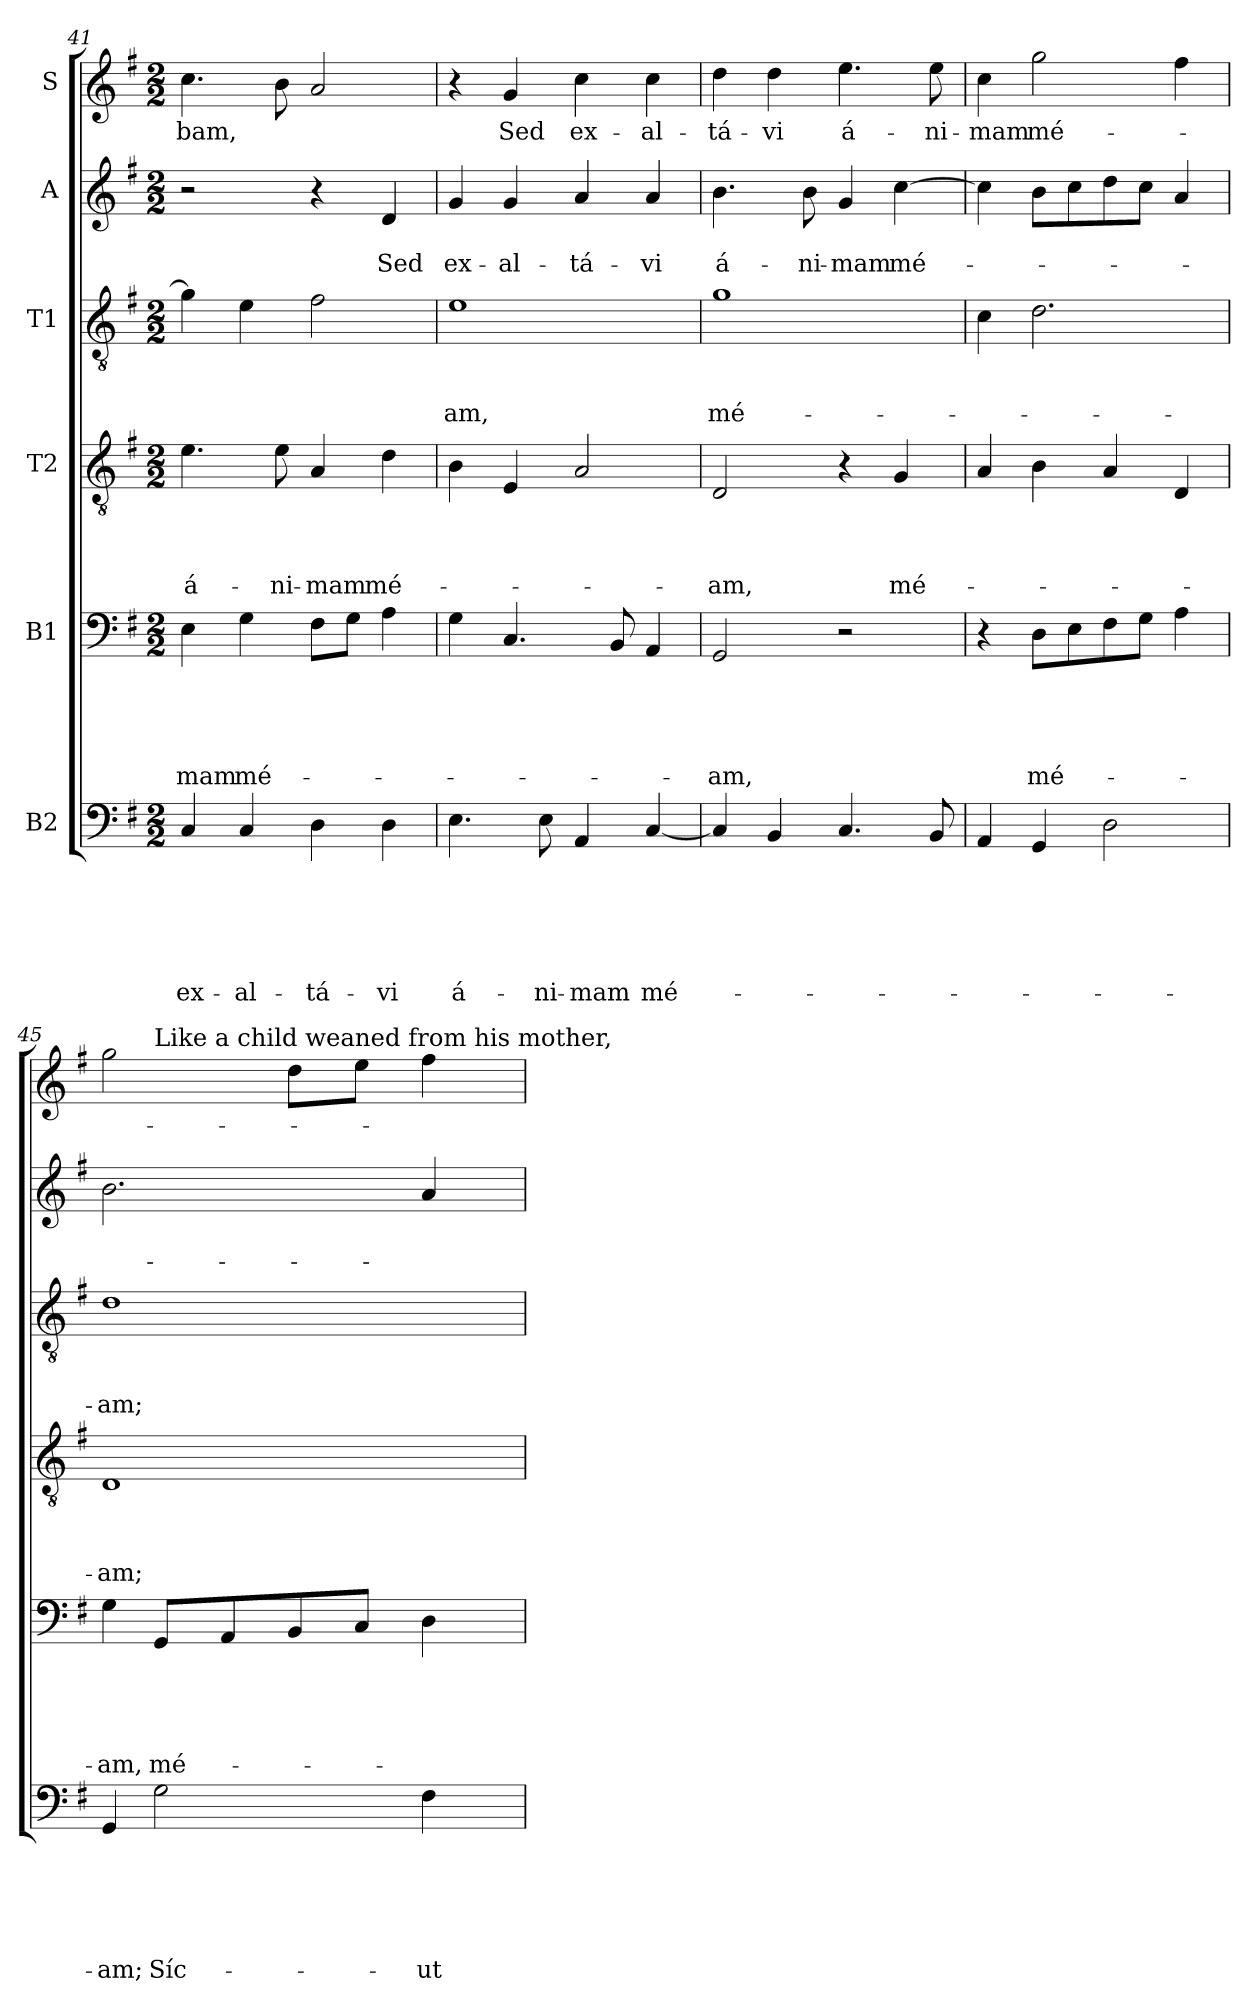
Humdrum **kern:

**kern	**text	**text	**text	**text	**text	**text	**kern	**text	**text	**text	**text	**text	**kern	**text	**text	**text	**text	**kern	**text	**text	**text	**kern	**text	**text	**kern	**text
*part6	*part6	*part6	*part6	*part6	*part6	*part6	*part5	*part5	*part5	*part5	*part5	*part5	*part4	*part4	*part4	*part4	*part4	*part3	*part3	*part3	*part3	*part2	*part2	*part2	*part1	*part1
*staff6	*staff6	*staff6	*staff6	*staff6	*staff6	*staff6	*staff5	*staff5	*staff5	*staff5	*staff5	*staff5	*staff4	*staff4	*staff4	*staff4	*staff4	*staff3	*staff3	*staff3	*staff3	*staff2	*staff2	*staff2	*staff1	*staff1
*I"B2	*	*	*	*	*	*	*I"B1	*	*	*	*	*	*I"T2	*	*	*	*	*I"T1	*	*	*	*I"A	*	*	*I"S	*
!!LO:PB:g=z
*clefF4	*	*	*	*	*	*	*clefF4	*	*	*	*	*	*clefGv2	*	*	*	*	*clefGv2	*	*	*	*clefG2	*	*	*clefG2	*
*k[f#]	*	*	*	*	*	*	*k[f#]	*	*	*	*	*	*k[f#]	*	*	*	*	*k[f#]	*	*	*	*k[f#]	*	*	*k[f#]	*
*G:	*	*	*	*	*	*	*G:	*	*	*	*	*	*G:	*	*	*	*	*G:	*	*	*	*G:	*	*	*G:	*
*M2/2	*	*	*	*	*	*	*M2/2	*	*	*	*	*	*M2/2	*	*	*	*	*M2/2	*	*	*	*M2/2	*	*	*M2/2	*
=41	=41	=41	=41	=41	=41	=41	=41	=41	=41	=41	=41	=41	=41	=41	=41	=41	=41	=41	=41	=41	=41	=41	=41	=41	=41	=41
!	!	!	!	!	!	!LO:LY:b	!	!	!	!	!	!LO:LY:b	!	!	!	!	!LO:LY:b	!	!	!	!	!	!	!	!	!LO:LY:b
4C/	.	.	.	.	.	ex-	4E\	.	.	.	.	-mam	4.e\	.	.	.	á-	4g\]	.	.	.	2r	.	.	4.cc\	-bam,
!	!	!	!	!	!	!LO:LY:b	!	!	!	!	!	!LO:LY:b	!	!	!	!	!	!	!	!	!	!	!	!	!	!
4C/	.	.	.	.	.	-al-	4G\	.	.	.	.	mé-	.	.	.	.	.	4e\	.	.	.	.	.	.	.	.
!	!	!	!	!	!	!	!	!	!	!	!	!	!	!	!	!	!LO:LY:b	!	!	!	!	!	!	!	!	!
.	.	.	.	.	.	.	.	.	.	.	.	.	8e\	.	.	.	-ni-	.	.	.	.	.	.	.	8b\	.
!	!	!	!	!	!	!LO:LY:b	!	!	!	!	!	!	!	!	!	!	!LO:LY:b	!	!	!	!	!	!	!	!	!
4D\	.	.	.	.	.	-tá-	8F#\L	.	.	.	.	.	4A/	.	.	.	-mam	2f#\	.	.	.	4r	.	.	2a/	.
.	.	.	.	.	.	.	8G\J	.	.	.	.	.	.	.	.	.	.	.	.	.	.	.	.	.	.	.
!	!	!	!	!	!	!LO:LY:b	!	!	!	!	!	!	!	!	!	!	!LO:LY:b	!	!	!	!	!	!	!LO:LY:b	!	!
4D\	.	.	.	.	.	-vi	4A\	.	.	.	.	.	4d\	.	.	.	mé-	.	.	.	.	4d/	.	Sed	.	.
=42	=42	=42	=42	=42	=42	=42	=42	=42	=42	=42	=42	=42	=42	=42	=42	=42	=42	=42	=42	=42	=42	=42	=42	=42	=42	=42
!	!	!	!	!	!	!LO:LY:b	!	!	!	!	!	!	!	!	!	!	!	!	!	!	!LO:LY:b	!	!	!LO:LY:b	!	!
4.E\	.	.	.	.	.	á-	4G\	.	.	.	.	.	4B\	.	.	.	.	1e	.	.	-am,	4g/	.	ex-	4r	.
!	!	!	!	!	!	!	!	!	!	!	!	!	!	!	!	!	!	!	!	!	!	!	!	!LO:LY:b	!	!LO:LY:b
.	.	.	.	.	.	.	4.C/	.	.	.	.	.	4E/	.	.	.	.	.	.	.	.	4g/	.	-al-	4g/	Sed
!	!	!	!	!	!	!LO:LY:b	!	!	!	!	!	!	!	!	!	!	!	!	!	!	!	!	!	!	!	!
8E\	.	.	.	.	.	-ni-	.	.	.	.	.	.	.	.	.	.	.	.	.	.	.	.	.	.	.	.
!	!	!	!	!	!	!LO:LY:b	!	!	!	!	!	!	!	!	!	!	!	!	!	!	!	!	!	!LO:LY:b	!	!LO:LY:b
4AA/	.	.	.	.	.	-mam	.	.	.	.	.	.	2A/	.	.	.	.	.	.	.	.	4a/	.	-tá-	4cc\	ex-
.	.	.	.	.	.	.	8BB/	.	.	.	.	.	.	.	.	.	.	.	.	.	.	.	.	.	.	.
!	!	!	!	!	!	!LO:LY:b	!	!	!	!	!	!	!	!	!	!	!	!	!	!	!	!	!	!LO:LY:b	!	!LO:LY:b
[4C/	.	.	.	.	.	mé-	4AA/	.	.	.	.	.	.	.	.	.	.	.	.	.	.	4a/	.	-vi	4cc\	-al-
=43	=43	=43	=43	=43	=43	=43	=43	=43	=43	=43	=43	=43	=43	=43	=43	=43	=43	=43	=43	=43	=43	=43	=43	=43	=43	=43
!	!	!	!	!	!	!	!	!	!	!	!	!LO:LY:b	!	!	!	!	!LO:LY:b	!	!	!	!LO:LY:b	!	!	!LO:LY:b	!	!LO:LY:b
4C/]	.	.	.	.	.	.	2GG/	.	.	.	.	-am,	2D/	.	.	.	-am,	1g	.	.	mé-	4.b\	.	á-	4dd\	-tá-
!	!	!	!	!	!	!	!	!	!	!	!	!	!	!	!	!	!	!	!	!	!	!	!	!	!	!LO:LY:b
4BB/	.	.	.	.	.	.	.	.	.	.	.	.	.	.	.	.	.	.	.	.	.	.	.	.	4dd\	-vi
!	!	!	!	!	!	!	!	!	!	!	!	!	!	!	!	!	!	!	!	!	!	!	!	!LO:LY:b	!	!
.	.	.	.	.	.	.	.	.	.	.	.	.	.	.	.	.	.	.	.	.	.	8b\	.	-ni-	.	.
!	!	!	!	!	!	!	!	!	!	!	!	!	!	!	!	!	!	!	!	!	!	!	!	!LO:LY:b	!	!LO:LY:b
4.C/	.	.	.	.	.	.	2r	.	.	.	.	.	4r	.	.	.	.	.	.	.	.	4g/	.	-mam	4.ee\	á-
!	!	!	!	!	!	!	!	!	!	!	!	!	!	!	!	!	!LO:LY:b	!	!	!	!	!	!	!LO:LY:b	!	!
.	.	.	.	.	.	.	.	.	.	.	.	.	4G/	.	.	.	mé-	.	.	.	.	[4cc\	.	mé-	.	.
!	!	!	!	!	!	!	!	!	!	!	!	!	!	!	!	!	!	!	!	!	!	!	!	!	!	!LO:LY:b
8BB/	.	.	.	.	.	.	.	.	.	.	.	.	.	.	.	.	.	.	.	.	.	.	.	.	8ee\	-ni-
=44	=44	=44	=44	=44	=44	=44	=44	=44	=44	=44	=44	=44	=44	=44	=44	=44	=44	=44	=44	=44	=44	=44	=44	=44	=44	=44
!	!	!	!	!	!	!	!	!	!	!	!	!	!	!	!	!	!	!	!	!	!	!	!	!	!	!LO:LY:b
4AA/	.	.	.	.	.	.	4r	.	.	.	.	.	4A/	.	.	.	.	4c\	.	.	.	4cc\]	.	.	4cc\	-mam
!	!	!	!	!	!	!	!	!	!	!	!	!LO:LY:b	!	!	!	!	!	!	!	!	!	!	!	!	!	!LO:LY:b
4GG/	.	.	.	.	.	.	8D\L	.	.	.	.	mé-	4B\	.	.	.	.	2.d\	.	.	.	8b\L	.	.	2gg\	mé-
.	.	.	.	.	.	.	8E\	.	.	.	.	.	.	.	.	.	.	.	.	.	.	8cc\	.	.	.	.
2D\	.	.	.	.	.	.	8F#\	.	.	.	.	.	4A/	.	.	.	.	.	.	.	.	8dd\	.	.	.	.
.	.	.	.	.	.	.	8G\J	.	.	.	.	.	.	.	.	.	.	.	.	.	.	8cc\J	.	.	.	.
.	.	.	.	.	.	.	4A\	.	.	.	.	.	4D/	.	.	.	.	.	.	.	.	4a/	.	.	4ff#\	.
=45	=45	=45	=45	=45	=45	=45	=45	=45	=45	=45	=45	=45	=45	=45	=45	=45	=45	=45	=45	=45	=45	=45	=45	=45	=45	=45
!	!	!	!	!	!	!LO:LY:b	!	!	!	!	!	!LO:LY:b	!	!	!	!	!LO:LY:b	!	!	!	!LO:LY:b	!	!	!	!	!
*	*	*	*	*	*	*	*	*	*	*	*	*	*	*	*	*	*	*	*	*	*	*	*	*	*^	*
4GG/	.	.	.	.	.	-am;	4G\	.	.	.	.	-am,	1D	.	.	.	-am;	1d	.	.	-am;	2.b\	.	.	2gg\	4ryy	.
!	!	!	!	!	!	!	!	!	!	!	!	!	!	!	!	!	!	!	!	!	!	!	!	!	!	!LO:TX:a:t=Like a child weaned from his mother,	!
!	!	!	!	!	!	!LO:LY:b	!	!	!	!	!	!LO:LY:b	!	!	!	!	!	!	!	!	!	!	!	!	!	!	!
2G\	.	.	.	.	.	Síc-	8GG/L	.	.	.	.	mé-	.	.	.	.	.	.	.	.	.	.	.	.	.	2.ryy	.
.	.	.	.	.	.	.	8AA/	.	.	.	.	.	.	.	.	.	.	.	.	.	.	.	.	.	.	.	.
.	.	.	.	.	.	.	8BB/	.	.	.	.	.	.	.	.	.	.	.	.	.	.	.	.	.	8dd\L	.	.
.	.	.	.	.	.	.	8C/J	.	.	.	.	.	.	.	.	.	.	.	.	.	.	.	.	.	8ee\J	.	.
!	!	!	!	!	!	!LO:LY:b	!	!	!	!	!	!	!	!	!	!	!	!	!	!	!	!	!	!	!	!	!
4F#\	.	.	.	.	.	-ut	4D\	.	.	.	.	.	.	.	.	.	.	.	.	.	.	4a/	.	.	4ff#\	.	.
*	*	*	*	*	*	*	*	*	*	*	*	*	*	*	*	*	*	*	*	*	*	*	*	*	*v	*v	*
=	=	=	=	=	=	=	=	=	=	=	=	=	=	=	=	=	=	=	=	=	=	=	=	=	=	=
*-	*-	*-	*-	*-	*-	*-	*-	*-	*-	*-	*-	*-	*-	*-	*-	*-	*-	*-	*-	*-	*-	*-	*-	*-	*-	*-
